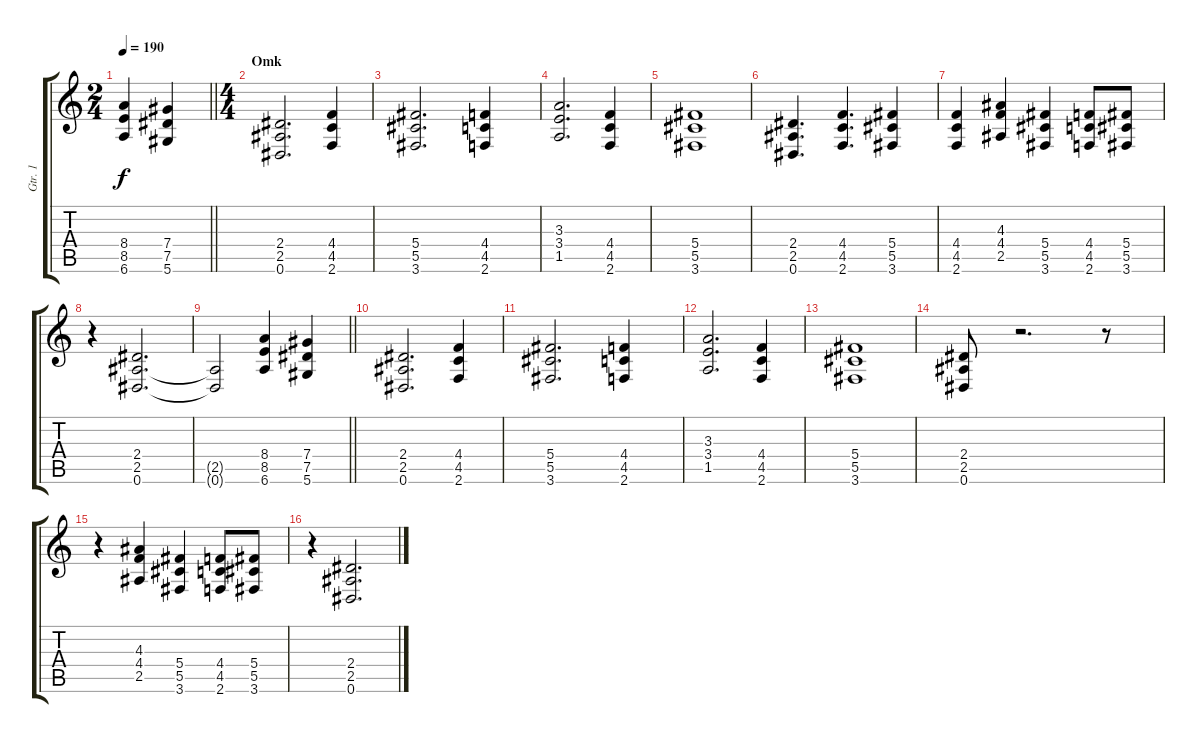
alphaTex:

\track ("Gtr. 1" "Gtr. 1") {instrument distortionguitar}
\staff {score tabs}
\tuning (Eb4 Bb3 Gb3 Db3 Ab2 Eb2) {hide}
\ts (2 4)
\tempo 190
\clef g2
\barLineRight lightlight
\ks c
(8.4 8.5 6.6).4{dy f} (7.4 7.5 5.6).4 |
\ts (4 4)
\section ("" "Omk")
(2.4 2.5 0.6).2{d} (4.4 4.5 2.6).4 |
(5.4 5.5 3.6).2{d} (4.4 4.5 2.6).4 |
(3.3 3.4 1.5).2{d} (4.4 4.5 2.6).4 |
(5.4 5.5 3.6).1 |
(2.4 2.5 0.6).4{d} (4.4 4.5 2.6).4{d} (5.4 5.5 3.6).4 |
(4.4 4.5 2.6).4 (4.3 4.4 2.5).4 (5.4 5.5 3.6).4 (4.4 4.5 2.6).8 (5.4 5.5 3.6).8 |
r.4 (2.4 2.5 0.6).2{d} |
\barLineRight lightlight
(2.5{t} 0.6{t}).2 (8.4 8.5 6.6).4 (7.4 7.5 5.6).4 |
(2.4 2.5 0.6).2{d} (4.4 4.5 2.6).4 |
(5.4 5.5 3.6).2{d} (4.4 4.5 2.6).4 |
(3.3 3.4 1.5).2{d} (4.4 4.5 2.6).4 |
(5.4 5.5 3.6).1 |
(2.4 2.5 0.6).8 r.2{d} r.8 |
r.4 (4.3 4.4 2.5).4 (5.4 5.5 3.6).4 (4.4 4.5 2.6).8 (5.4 5.5 3.6).8 |
r.4 (2.4 2.5 0.6).2{d}
